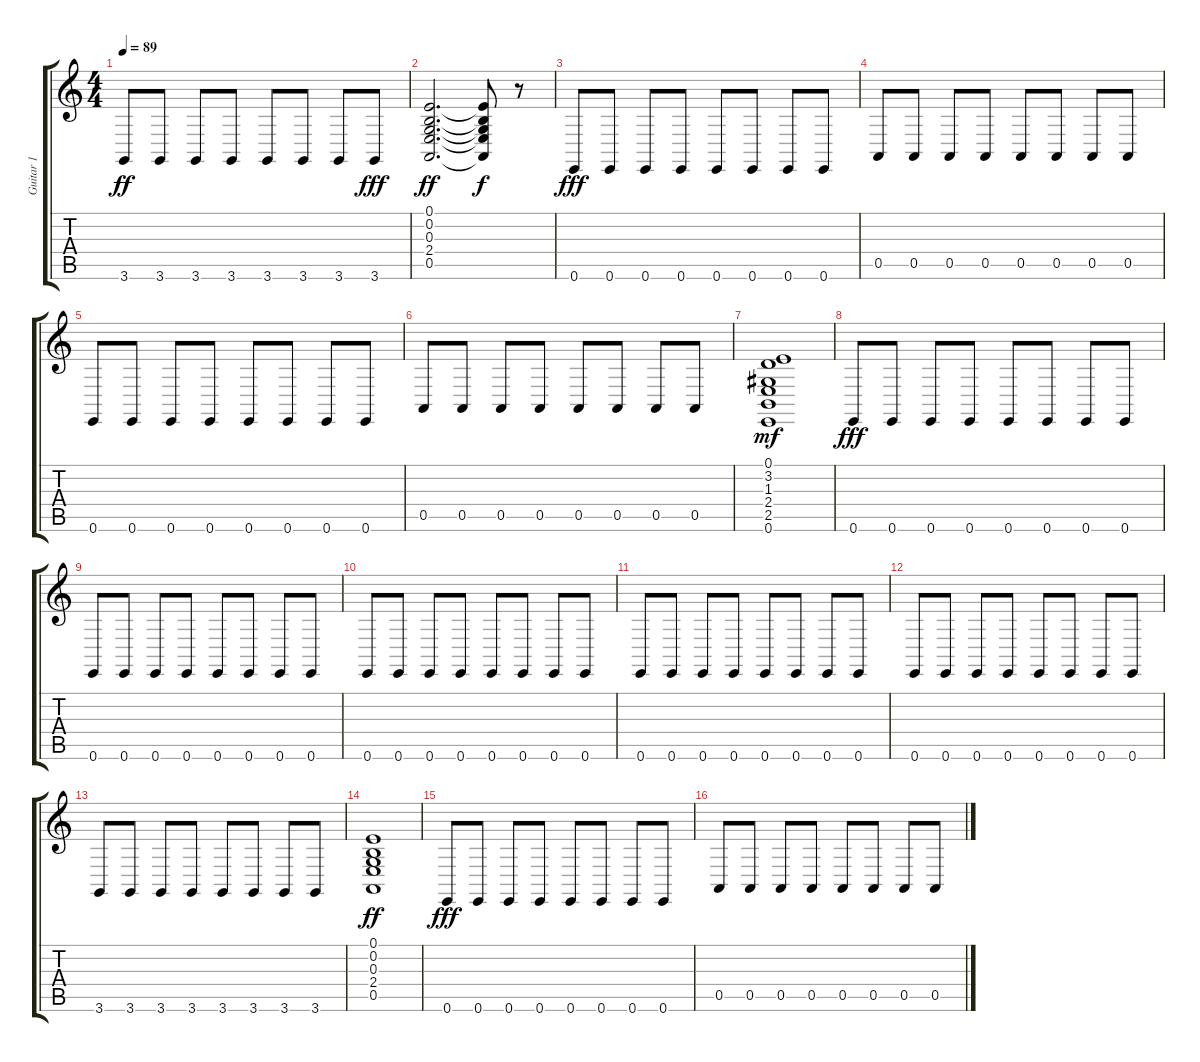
\track ("Guitar 1" "Guitar 1") {instrument lead2sawtooth}
\staff {score tabs}
\tuning (E4 B3 G3 D3 A2 E2) {hide}
\ts (4 4)
\tempo 89
\clef g2
\ks c
3.6.8{dy ff} 3.6.8 3.6.8 3.6.8 3.6.8 3.6.8 3.6.8 3.6.8{dy fff} |
(0.1 0.2 0.3 2.4 0.5).2{d dy ff} (0.1{t} 0.2{t} 0.3{t} 2.4{t} 0.5{t}).8{dy f} r.8 |
0.6.8{dy fff} 0.6.8 0.6.8 0.6.8 0.6.8 0.6.8 0.6.8 0.6.8 |
0.5.8 0.5.8 0.5.8 0.5.8 0.5.8 0.5.8 0.5.8 0.5.8 |
0.6.8 0.6.8 0.6.8 0.6.8 0.6.8 0.6.8 0.6.8 0.6.8 |
0.5.8 0.5.8 0.5.8 0.5.8 0.5.8 0.5.8 0.5.8 0.5.8 |
(0.1 3.2 1.3 2.4 2.5 0.6).1{dy mf} |
0.6.8{dy fff} 0.6.8 0.6.8 0.6.8 0.6.8 0.6.8 0.6.8 0.6.8 |
0.6.8 0.6.8 0.6.8 0.6.8 0.6.8 0.6.8 0.6.8 0.6.8 |
0.6.8 0.6.8 0.6.8 0.6.8 0.6.8 0.6.8 0.6.8 0.6.8 |
0.6.8 0.6.8 0.6.8 0.6.8 0.6.8 0.6.8 0.6.8 0.6.8 |
0.6.8 0.6.8 0.6.8 0.6.8 0.6.8 0.6.8 0.6.8 0.6.8 |
3.6.8 3.6.8 3.6.8 3.6.8 3.6.8 3.6.8 3.6.8 3.6.8 |
(0.1 0.2 0.3 2.4 0.5).1{dy ff} |
0.6.8{dy fff} 0.6.8 0.6.8 0.6.8 0.6.8 0.6.8 0.6.8 0.6.8 |
0.5.8 0.5.8 0.5.8 0.5.8 0.5.8 0.5.8 0.5.8 0.5.8
